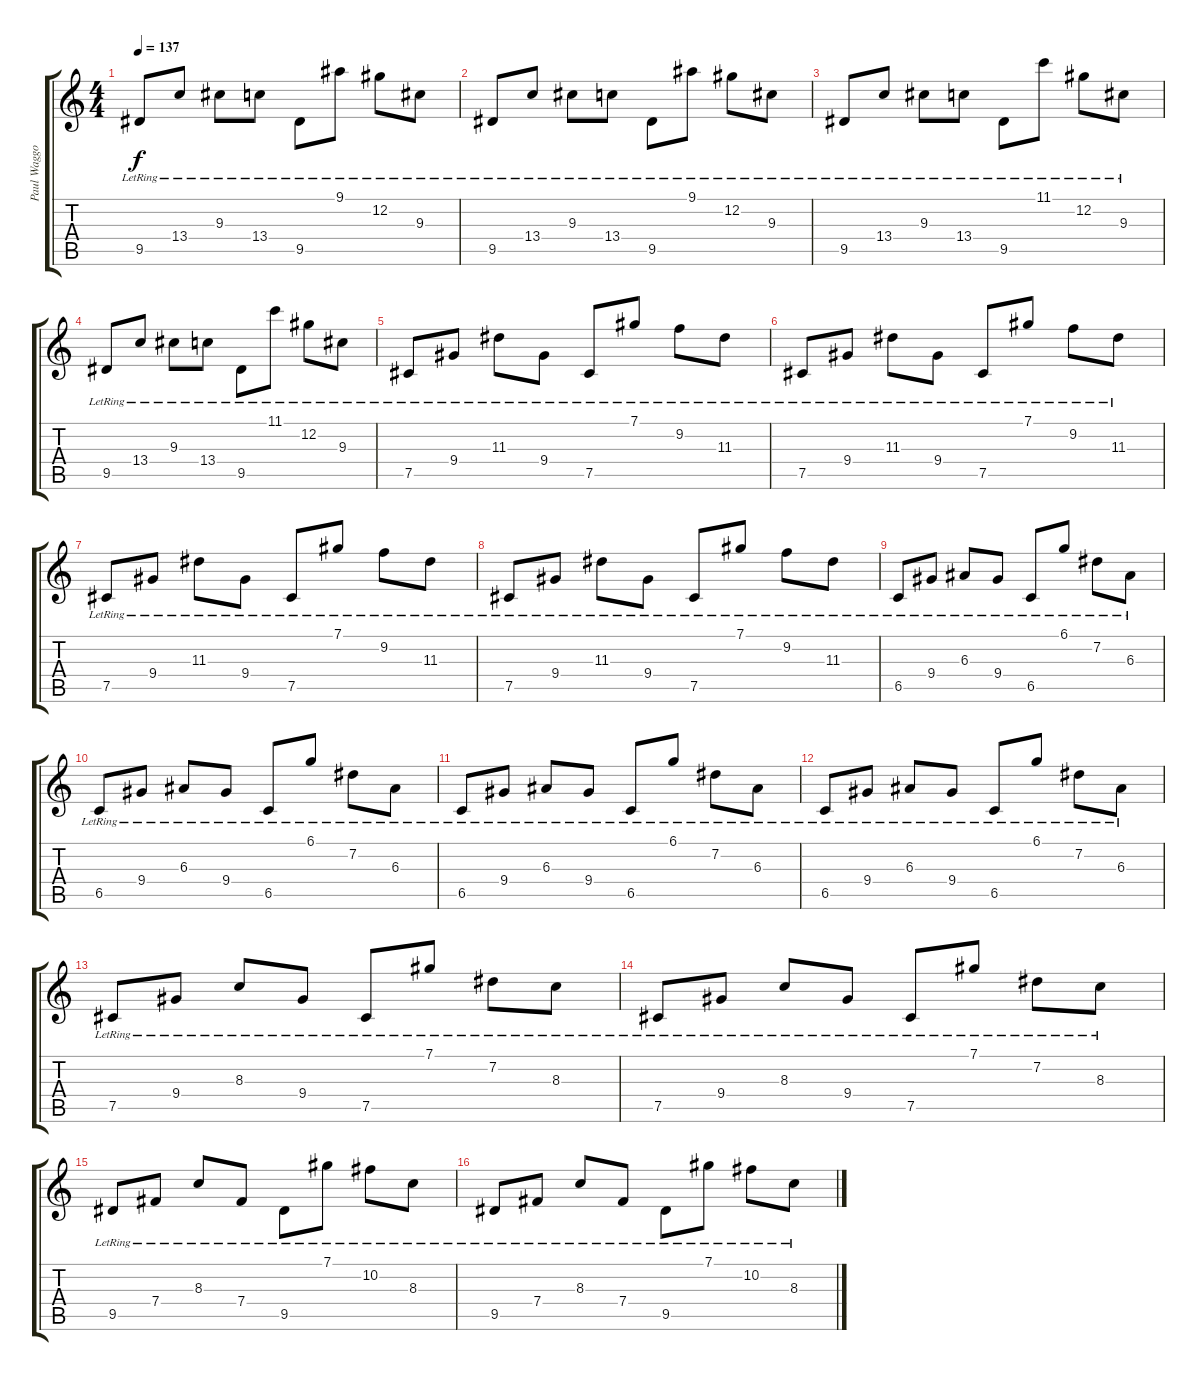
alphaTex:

\track ("Paul Waggoner" "Paul Waggo") {instrument electricguitarjazz}
\staff {score tabs}
\tuning (Db4 Ab3 E3 B2 Gb2 Db2) {hide}
\ts (4 4)
\tempo 137
\clef g2
\ks c
9.5{lr}.8{dy f} 13.4{lr}.8 9.3{lr}.8 13.4{lr}.8 9.5{lr}.8 9.1{lr}.8 12.2{lr}.8 9.3{lr}.8 |
9.5{lr}.8 13.4{lr}.8 9.3{lr}.8 13.4{lr}.8 9.5{lr}.8 9.1{lr}.8 12.2{lr}.8 9.3{lr}.8 |
9.5{lr}.8 13.4{lr}.8 9.3{lr}.8 13.4{lr}.8 9.5{lr}.8 11.1{lr}.8 12.2{lr}.8 9.3{lr}.8 |
9.5{lr}.8 13.4{lr}.8 9.3{lr}.8 13.4{lr}.8 9.5{lr}.8 11.1{lr}.8 12.2{lr}.8 9.3{lr}.8 |
7.5{lr}.8 9.4{lr}.8 11.3{lr}.8 9.4{lr}.8 7.5{lr}.8 7.1{lr}.8 9.2{lr}.8 11.3{lr}.8 |
7.5{lr}.8 9.4{lr}.8 11.3{lr}.8 9.4{lr}.8 7.5{lr}.8 7.1{lr}.8 9.2{lr}.8 11.3{lr}.8 |
7.5{lr}.8 9.4{lr}.8 11.3{lr}.8 9.4{lr}.8 7.5{lr}.8 7.1{lr}.8 9.2{lr}.8 11.3{lr}.8 |
7.5{lr}.8 9.4{lr}.8 11.3{lr}.8 9.4{lr}.8 7.5{lr}.8 7.1{lr}.8 9.2{lr}.8 11.3{lr}.8 |
6.5{lr}.8 9.4{lr}.8 6.3{lr}.8 9.4{lr}.8 6.5{lr}.8 6.1{lr}.8 7.2{lr}.8 6.3{lr}.8 |
6.5{lr}.8 9.4{lr}.8 6.3{lr}.8 9.4{lr}.8 6.5{lr}.8 6.1{lr}.8 7.2{lr}.8 6.3{lr}.8 |
6.5{lr}.8 9.4{lr}.8 6.3{lr}.8 9.4{lr}.8 6.5{lr}.8 6.1{lr}.8 7.2{lr}.8 6.3{lr}.8 |
6.5{lr}.8 9.4{lr}.8 6.3{lr}.8 9.4{lr}.8 6.5{lr}.8 6.1{lr}.8 7.2{lr}.8 6.3{lr}.8 |
7.5{lr}.8 9.4{lr}.8 8.3{lr}.8 9.4{lr}.8 7.5{lr}.8 7.1{lr}.8 7.2{lr}.8 8.3{lr}.8 |
7.5{lr}.8 9.4{lr}.8 8.3{lr}.8 9.4{lr}.8 7.5{lr}.8 7.1{lr}.8 7.2{lr}.8 8.3{lr}.8 |
9.5{lr}.8 7.4{lr}.8 8.3{lr}.8 7.4{lr}.8 9.5{lr}.8 7.1{lr}.8 10.2{lr}.8 8.3{lr}.8 |
9.5{lr}.8 7.4{lr}.8 8.3{lr}.8 7.4{lr}.8 9.5{lr}.8 7.1{lr}.8 10.2{lr}.8 8.3{lr}.8
